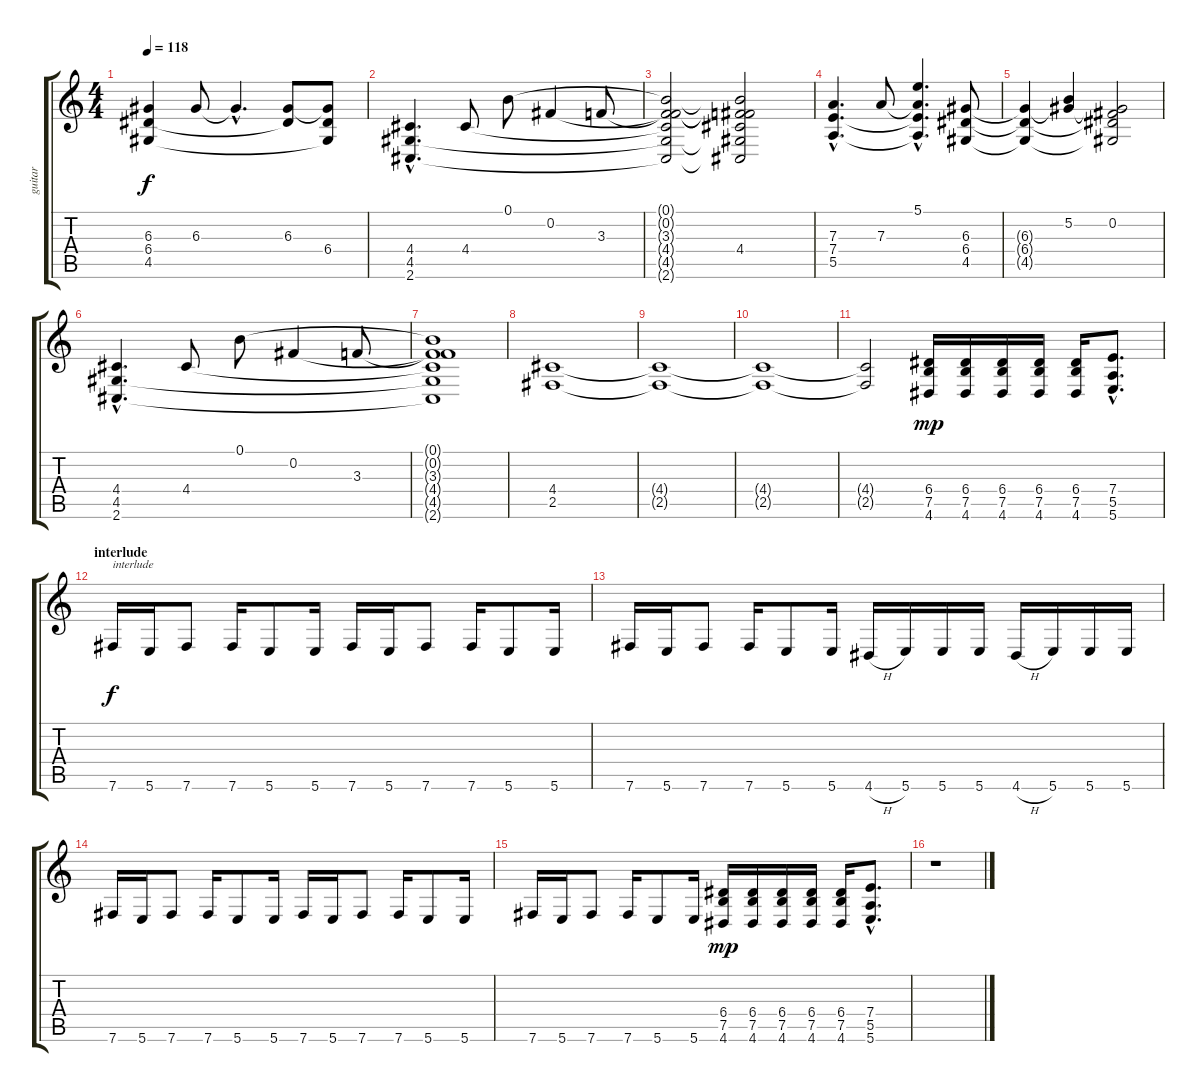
\track ("guitar" "guitar") {instrument distortionguitar}
\staff {score tabs}
\tuning (B3 Gb3 D3 A2 E2 B1) {hide}
\ts (4 4)
\tempo 118
\clef g2
\ks c
(6.3{t} 6.4{t} 4.5{t}).4{dy f} 6.3.8 6.3{hac t}.4{d} (6.3 6.4{t}).8 (6.3{t} 6.4 4.5{t}).8 |
(4.4{hac} 4.5{hac} 2.6{hac}).4{d} 4.4.8 0.1.8 0.2.4 3.3.8 |
(0.1{t} 0.2{t} 3.3{t} 4.4{t} 4.5{t} 2.6{t}).2 (0.1{t} 0.2{t} 3.3{t} 4.4 4.5{t} 2.6{t}).2 |
(7.3{hac} 7.4{hac} 5.5{hac}).4{d} 7.3.8 (5.1{hac} 7.3{hac t} 7.4{hac t} 5.5{hac t}).4{d} (6.3 6.4 4.5).8 |
(6.3{t} 6.4{t} 4.5{t}).4 (5.2 6.3{t}).4 (0.2 6.3{t} 6.4{t} 4.5{t}).2 |
(4.4{hac} 4.5{hac} 2.6{hac}).4{d} 4.4.8 0.1.8 0.2.4 3.3.8 |
(0.1{t} 0.2{t} 3.3{t} 4.4{t} 4.5{t} 2.6{t}).1 |
(4.4 2.5).1{volume 10 balance 0 instrument distortionguitar} |
(4.4{t} 2.5{t}).1{volume 8} |
(4.4{t} 2.5{t}).1 |
(4.4{t} 2.5{t}).2 (6.4 7.5 4.6).16{dy mp volume 14} (6.4 7.5 4.6).16 (6.4 7.5 4.6).16 (6.4 7.5 4.6).16 (6.4 7.5 4.6).16 (7.4{hac} 5.5{hac} 5.6{hac}).8{d} |
\section ("" "interlude")
7.6.16{txt "interlude" dy f} 5.6.16 7.6.8 7.6.16 5.6.8 5.6.16 7.6.16 5.6.16 7.6.8 7.6.16 5.6.8 5.6.16 |
7.6.16 5.6.16 7.6.8 7.6.16 5.6.8 5.6.16 4.6{h}.16 5.6.16 5.6.16 5.6.16 4.6{h}.16 5.6.16 5.6.16 5.6.16 |
7.6.16 5.6.16 7.6.8 7.6.16 5.6.8 5.6.16 7.6.16 5.6.16 7.6.8 7.6.16 5.6.8 5.6.16 |
7.6.16 5.6.16 7.6.8 7.6.16 5.6.8 5.6.16 (6.4 7.5 4.6).16{dy mp} (6.4 7.5 4.6).16 (6.4 7.5 4.6).16 (6.4 7.5 4.6).16 (6.4 7.5 4.6).16 (7.4{hac} 5.5{hac} 5.6{hac}).8{d} |
r.1
